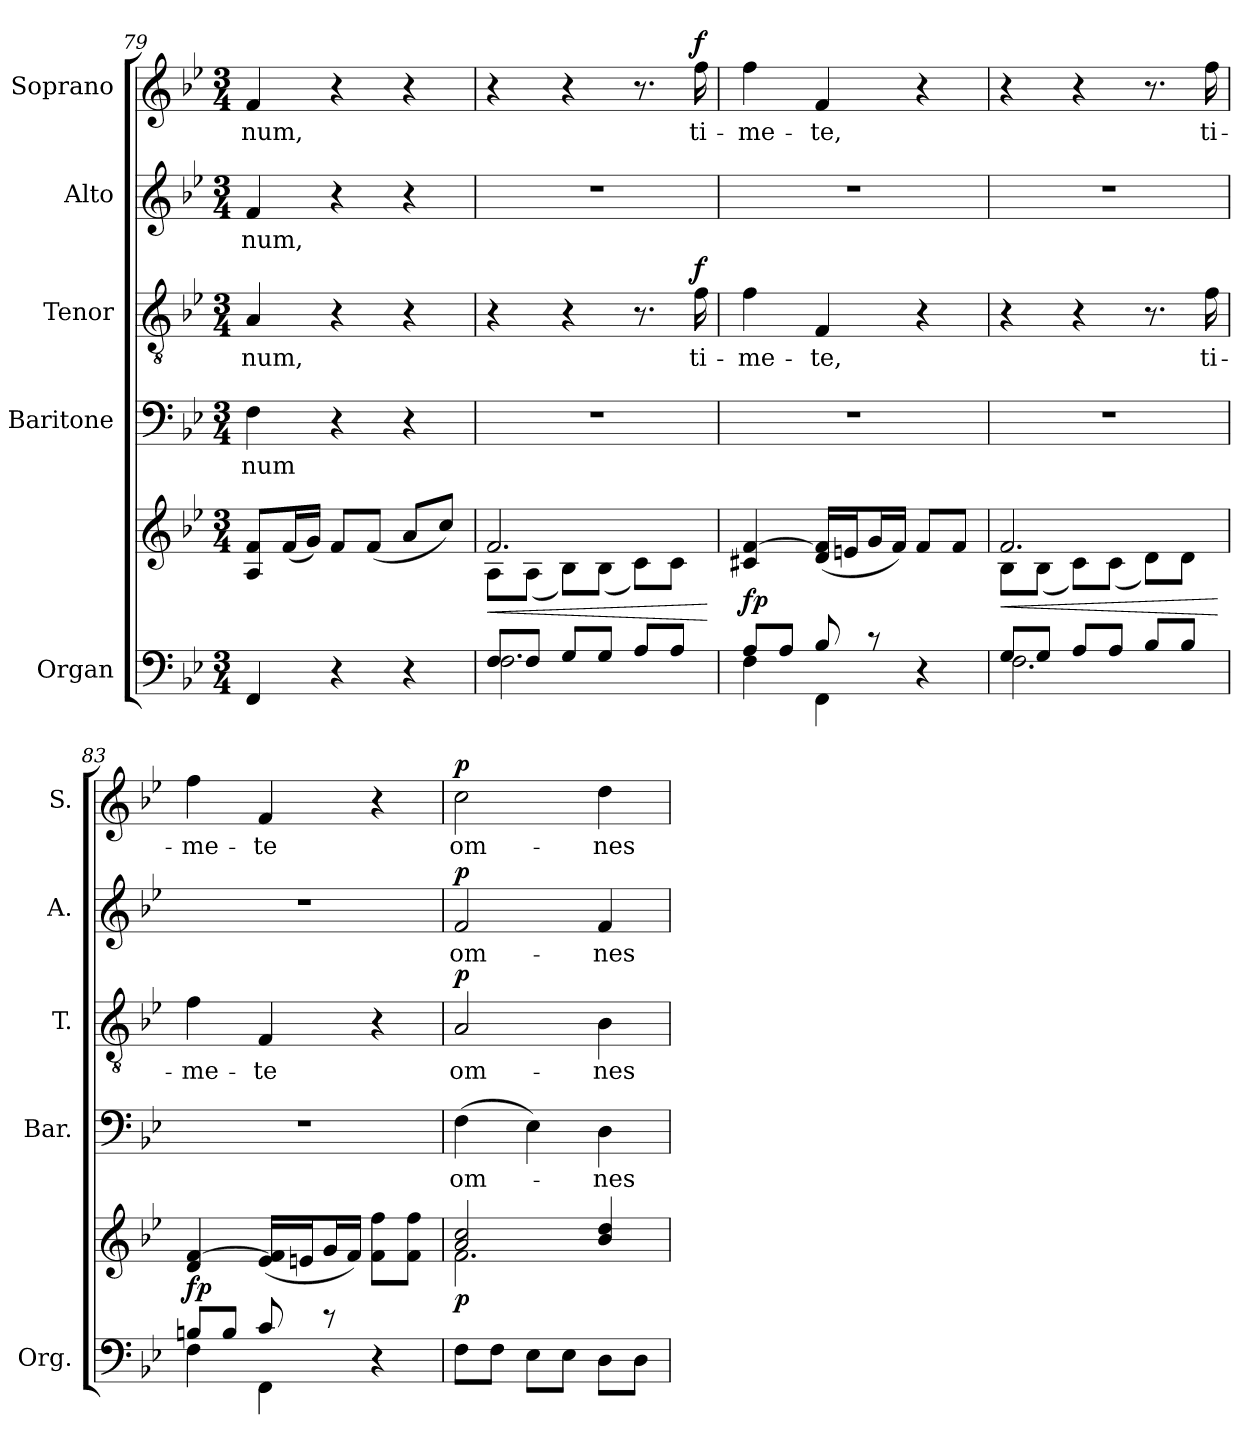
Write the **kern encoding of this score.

**kern	**kern	**dynam	**kern	**text	**kern	**text	**dynam	**kern	**text	**dynam	**kern	**text	**dynam
*part5	*part5	*part5	*part4	*part4	*part3	*part3	*part3	*part2	*part2	*part2	*part1	*part1	*part1
*staff6	*staff5	*staff5/6	*staff4	*staff4	*staff3	*staff3	*staff3	*staff2	*staff2	*staff2	*staff1	*staff1	*staff1
*I"Organ	*	*	*I"Baritone	*	*I"Tenor	*	*	*I"Alto	*	*	*I"Soprano	*	*
*I'Org.	*	*	*I'Bar.	*	*I'T.	*	*	*I'A.	*	*	*I'S.	*	*
*clefF4	*clefG2	*	*clefF4	*	*clefGv2	*	*	*clefG2	*	*	*clefG2	*	*
*	*	*	*	*	*ITrd7c12	*	*	*	*	*	*	*	*
*k[b-e-]	*k[b-e-]	*	*k[b-e-]	*	*k[b-e-]	*	*	*k[b-e-]	*	*	*k[b-e-]	*	*
*B-:	*B-:	*	*B-:	*	*B-:	*	*	*B-:	*	*	*B-:	*	*
*M3/4	*M3/4	*	*M3/4	*	*M3/4	*	*	*M3/4	*	*	*M3/4	*	*
=79	=79	=79	=79	=79	=79	=79	=79	=79	=79	=79	=79	=79	=79
!	!	!	!	!LO:LY:b:color=#000000	!	!	!	!	!	!	!	!	!
!	!	!	!	!	!	!LO:LY:b:color=#000000	!	!	!	!	!	!	!
!	!	!	!	!	!	!	!	!	!LO:LY:b:color=#000000	!	!	!	!
!	!	!	!	!	!	!	!	!	!	!	!	!LO:LY:b:color=#000000	!
4FFi/	8Ai/ 8fi/L	.	4Fi\	-num	4AAi/	-num,	.	4fi/	-num,	.	4fi/	-num,	.
.	(16fi/L	.	.	.	.	.	.	.	.	.	.	.	.
.	16gi/JJ)	.	.	.	.	.	.	.	.	.	.	.	.
4r	8fi/L	.	4r	.	4r	.	.	4r	.	.	4r	.	.
.	(8fi/J	.	.	.	.	.	.	.	.	.	.	.	.
4r	8ai/L	.	4r	.	4r	.	.	4r	.	.	4r	.	.
.	8cci/J)	.	.	.	.	.	.	.	.	.	.	.	.
=80	=80	=80	=80	=80	=80	=80	=80	=80	=80	=80	=80	=80	=80
*^	*	*	*	*	*	*	*	*	*	*	*	*	*
!	!	!	!LO:HP:b	!LO:N:vis=1	!	!	!	!	!LO:N:vis=1	!	!	!	!	!
*	*	*^	*	*	*	*	*	*	*	*	*	*	*	*
8Fi/L	2.Fi\	2.fi/	8Ai\L	<	2.r	.	4r	.	.	2.r	.	.	4r	.	.
8Fi/J	.	.	(8Ai\J	.	.	.	.	.	.	.	.	.	.	.	.
8Gi/L	.	.	8B-i\L)	.	.	.	4r	.	.	.	.	.	4r	.	.
8Gi/J	.	.	(8B-i\J	.	.	.	.	.	.	.	.	.	.	.	.
8Ai/L	.	.	8ci\L)	.	.	.	8.r	.	.	.	.	.	8.r	.	.
8Ai/J	.	.	8ci\J	.	.	.	.	.	.	.	.	.	.	.	.
!	!	!	!	!	!	!	!	!LO:LY:b:color=#000000	!	!	!	!	!	!	!
!	!	!	!	!	!	!	!	!	!	!	!	!	!	!LO:LY:b:color=#000000	!
.	.	.	.	.	.	.	16Fi\	ti-	f	.	.	.	16ffi\	ti-	f
*v	*v	*	*	*	*	*	*	*	*	*	*	*	*	*	*
*	*v	*v	*	*	*	*	*	*	*	*	*	*	*	*
.	.	[	.	.	.	.	.	.	.	.	.	.	.
=81	=81	=81	=81	=81	=81	=81	=81	=81	=81	=81	=81	=81	=81
*^	*	*	*	*	*	*	*	*	*	*	*	*	*
!	!	!	!	!LO:N:vis=1	!	!	!	!	!	!	!	!	!	!
!	!	!	!	!	!	!	!LO:LY:b:color=#000000	!	!LO:N:vis=1	!	!	!	!	!
!	!	!	!	!	!	!	!	!	!	!	!	!	!LO:LY:b:color=#000000	!
8Ai/L	4Fi\	4c#Xi/ [4fi	fp	2.r	.	4Fi\	-me-	.	2.r	.	.	4ffi\	-me-	.
8Ai/J	.	.	.	.	.	.	.	.	.	.	.	.	.	.
!	!	!	!	!	!	!	!LO:LY:b:color=#000000	!	!	!	!	!	!	!
!	!	!	!	!	!	!	!	!	!	!	!	!	!LO:LY:b:color=#000000	!
8B-i/	4FFi\	(16di/ 16fi]/LL	.	.	.	4FFi/	-te,	.	.	.	.	4fi/	-te,	.
.	.	16eni/J	.	.	.	.	.	.	.	.	.	.	.	.
8r	.	16gi/L	.	.	.	.	.	.	.	.	.	.	.	.
.	.	16fi/JJ)	.	.	.	.	.	.	.	.	.	.	.	.
4r	4ryy	8fi/L	.	.	.	4r	.	.	.	.	.	4r	.	.
.	.	8fi/J	.	.	.	.	.	.	.	.	.	.	.	.
=82	=82	=82	=82	=82	=82	=82	=82	=82	=82	=82	=82	=82	=82	=82
!	!	!	!LO:HP:b	!LO:N:vis=1	!	!	!	!	!LO:N:vis=1	!	!	!	!	!
*	*	*^	*	*	*	*	*	*	*	*	*	*	*	*
8Gi/L	2.Fi\	2.fi/	8B-i\L	<	2.r	.	4r	.	.	2.r	.	.	4r	.	.
8Gi/J	.	.	(8B-i\J	.	.	.	.	.	.	.	.	.	.	.	.
8Ai/L	.	.	8ci\L)	.	.	.	4r	.	.	.	.	.	4r	.	.
8Ai/J	.	.	(8ci\J	.	.	.	.	.	.	.	.	.	.	.	.
8B-i/L	.	.	8di\L)	.	.	.	8.r	.	.	.	.	.	8.r	.	.
8B-i/J	.	.	8di\J	.	.	.	.	.	.	.	.	.	.	.	.
!	!	!	!	!	!	!	!	!LO:LY:b:color=#000000	!	!	!	!	!	!	!
!	!	!	!	!	!	!	!	!	!	!	!	!	!	!LO:LY:b:color=#000000	!
.	.	.	.	.	.	.	16Fi\	ti-	.	.	.	.	16ffi\	ti-	.
*v	*v	*	*	*	*	*	*	*	*	*	*	*	*	*	*
*	*v	*v	*	*	*	*	*	*	*	*	*	*	*	*
.	.	[	.	.	.	.	.	.	.	.	.	.	.
!!LO:PB:g=z
=83	=83	=83	=83	=83	=83	=83	=83	=83	=83	=83	=83	=83	=83
*^	*	*	*	*	*	*	*	*	*	*	*	*	*
!	!	!	!	!LO:N:vis=1	!	!	!	!	!	!	!	!	!	!
!	!	!	!	!	!	!	!LO:LY:b:color=#000000	!	!LO:N:vis=1	!	!	!	!	!
!	!	!	!	!	!	!	!	!	!	!	!	!	!LO:LY:b:color=#000000	!
8Bni/L	4Fi\	4di/ [4fi	fp	2.r	.	4Fi\	-me-	.	2.r	.	.	4ffi\	-me-	.
8Bi/J	.	.	.	.	.	.	.	.	.	.	.	.	.	.
!	!	!	!	!	!	!	!LO:LY:b:color=#000000	!	!	!	!	!	!	!
!	!	!	!	!	!	!	!	!	!	!	!	!	!LO:LY:b:color=#000000	!
8ci/	4FFi\	(16e-i/ 16fi]/LL	.	.	.	4FFi/	-te	.	.	.	.	4fi/	-te	.
.	.	16eni/J	.	.	.	.	.	.	.	.	.	.	.	.
8r	.	16gi/L	.	.	.	.	.	.	.	.	.	.	.	.
.	.	16fi/JJ)	.	.	.	.	.	.	.	.	.	.	.	.
4r	4ryy	8fi\ 8ffi\L	.	.	.	4r	.	.	.	.	.	4r	.	.
.	.	8fi\ 8ffi\J	.	.	.	.	.	.	.	.	.	.	.	.
*v	*v	*	*	*	*	*	*	*	*	*	*	*	*	*
=84	=84	=84	=84	=84	=84	=84	=84	=84	=84	=84	=84	=84	=84
*	*^	*	*	*	*	*	*	*	*	*	*	*	*
!	!	!	!	!	!LO:LY:b:color=#000000	!	!	!	!	!	!	!	!	!
!	!	!	!	!	!	!	!LO:LY:b:color=#000000	!	!	!	!	!	!	!
!	!	!	!	!	!	!	!	!	!	!LO:LY:b:color=#000000	!	!	!	!
!	!	!	!	!	!	!	!	!	!	!	!	!	!LO:LY:b:color=#000000	!
8Fi\L	2ai/ 2cci	2.fi\	p	(4Fi\	om-	2AAi/	om-	p	2fi/	om-	p	2cci\	om-	p
8Fi\J	.	.	.	.	.	.	.	.	.	.	.	.	.	.
8E-i\L	.	.	.	4E-i\)	.	.	.	.	.	.	.	.	.	.
8E-i\J	.	.	.	.	.	.	.	.	.	.	.	.	.	.
!	!	!	!	!	!LO:LY:b:color=#000000	!	!	!	!	!	!	!	!	!
!	!	!	!	!	!	!	!LO:LY:b:color=#000000	!	!	!	!	!	!	!
!	!	!	!	!	!	!	!	!	!	!LO:LY:b:color=#000000	!	!	!	!
!	!	!	!	!	!	!	!	!	!	!	!	!	!LO:LY:b:color=#000000	!
8Di\L	4b-i/ 4ddi	.	.	4Di\	-nes	4BB-i\	-nes	.	4fi/	-nes	.	4ddi\	-nes	.
8Di\J	.	.	.	.	.	.	.	.	.	.	.	.	.	.
*	*v	*v	*	*	*	*	*	*	*	*	*	*	*	*
=	=	=	=	=	=	=	=	=	=	=	=	=	=
*-	*-	*-	*-	*-	*-	*-	*-	*-	*-	*-	*-	*-	*-
